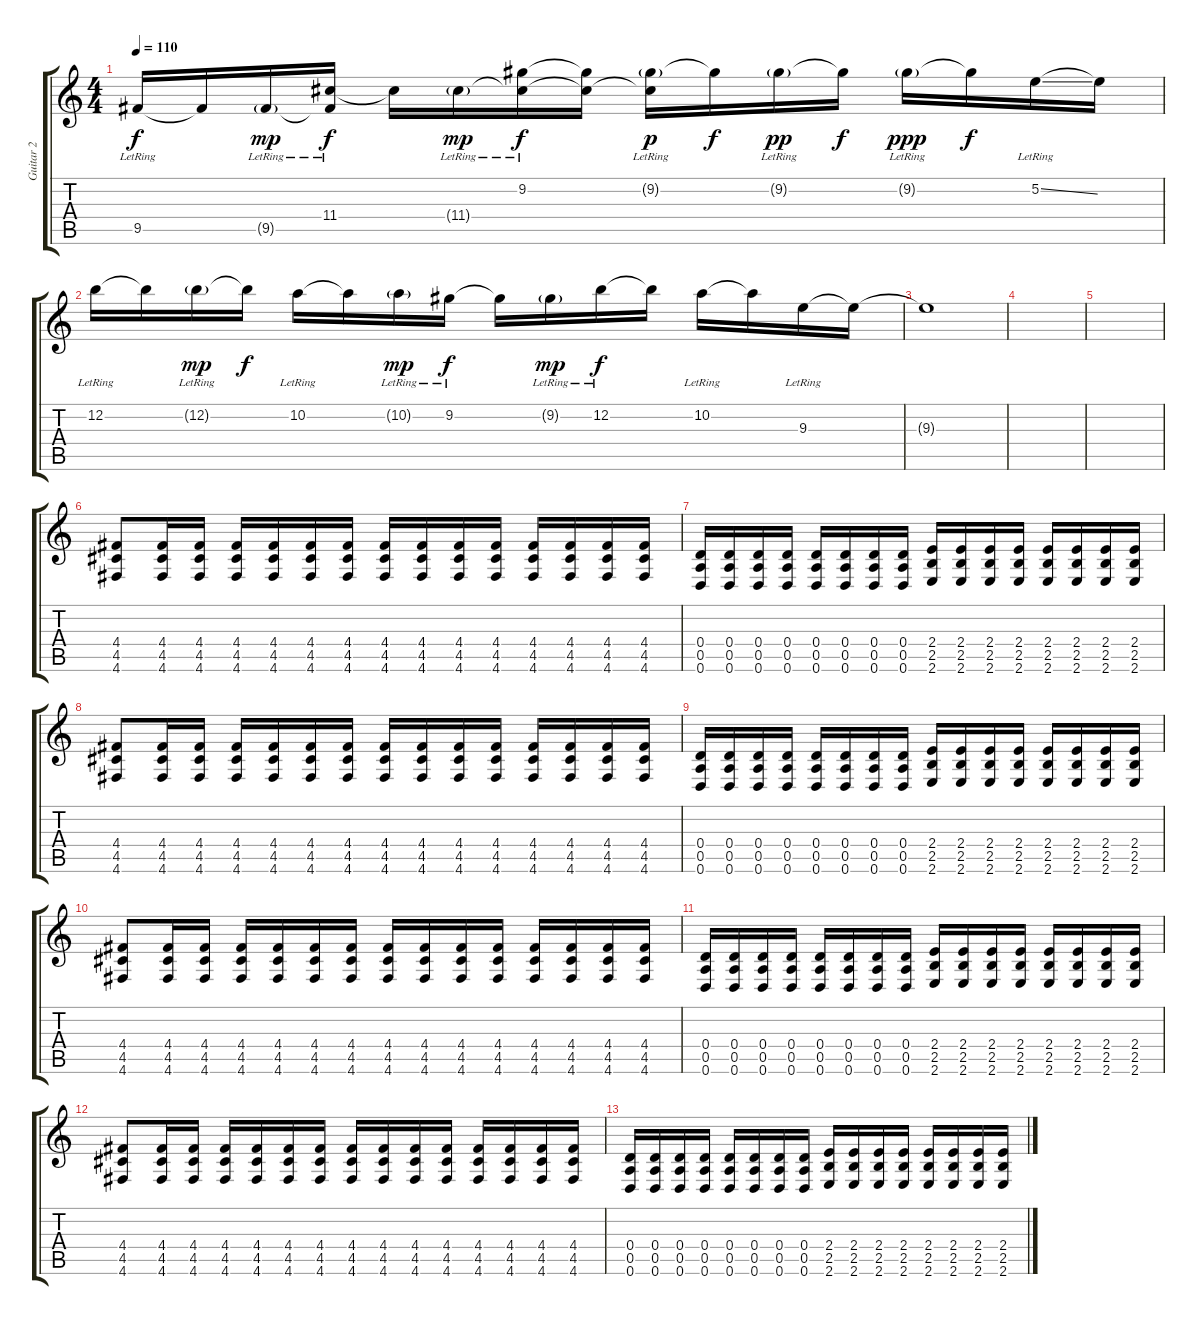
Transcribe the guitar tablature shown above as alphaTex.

\track ("Guitar 2" "Guitar 2") {instrument electricguitarjazz}
\staff {score tabs}
\tuning (E4 B3 G3 D3 A2 D2) {hide}
\ts (4 4)
\tempo 110
\clef g2
\ks c
9.5{lr}.16{dy f} 9.5{t}.16 9.5{g lr}.16{dy mp} (11.4{lr} 9.5{t}).16{dy f} 11.4{t}.16 11.4{g lr}.16{dy mp} (9.2{lr} 11.4{t}).16{dy f} (9.2{t} 11.4{t}).16 (9.2{g lr} 11.4{t}).16{dy p} 9.2{t}.16{dy f} 9.2{g lr}.16{dy pp} 9.2{t}.16{dy f} 9.2{g lr}.16{dy ppp} 9.2{t}.16{dy f} 5.2{ss lr}.16 5.2{t}.16 |
12.2{lr}.16 12.2{t}.16 12.2{g lr}.16{dy mp} 12.2{t}.16{dy f} 10.2{lr}.16 10.2{t}.16 10.2{g lr}.16{dy mp} 9.2{lr}.16{dy f} 9.2{t}.16 9.2{g lr}.16{dy mp} 12.2{lr}.16{dy f} 12.2{t}.16 10.2{lr}.16 10.2{t}.16 9.3{lr}.16 9.3{t}.16 |
9.3{t}.1 |
|
|
(4.4 4.5 4.6).8 (4.4 4.5 4.6).16 (4.4 4.5 4.6).16 (4.4 4.5 4.6).16 (4.4 4.5 4.6).16 (4.4 4.5 4.6).16 (4.4 4.5 4.6).16 (4.4 4.5 4.6).16 (4.4 4.5 4.6).16 (4.4 4.5 4.6).16 (4.4 4.5 4.6).16 (4.4 4.5 4.6).16 (4.4 4.5 4.6).16 (4.4 4.5 4.6).16 (4.4 4.5 4.6).16 |
(0.4 0.5 0.6).16 (0.4 0.5 0.6).16 (0.4 0.5 0.6).16 (0.4 0.5 0.6).16 (0.4 0.5 0.6).16 (0.4 0.5 0.6).16 (0.4 0.5 0.6).16 (0.4 0.5 0.6).16 (2.4 2.5 2.6).16 (2.4 2.5 2.6).16 (2.4 2.5 2.6).16 (2.4 2.5 2.6).16 (2.4 2.5 2.6).16 (2.4 2.5 2.6).16 (2.4 2.5 2.6).16 (2.4 2.5 2.6).16 |
(4.4 4.5 4.6).8 (4.4 4.5 4.6).16 (4.4 4.5 4.6).16 (4.4 4.5 4.6).16 (4.4 4.5 4.6).16 (4.4 4.5 4.6).16 (4.4 4.5 4.6).16 (4.4 4.5 4.6).16 (4.4 4.5 4.6).16 (4.4 4.5 4.6).16 (4.4 4.5 4.6).16 (4.4 4.5 4.6).16 (4.4 4.5 4.6).16 (4.4 4.5 4.6).16 (4.4 4.5 4.6).16 |
(0.4 0.5 0.6).16 (0.4 0.5 0.6).16 (0.4 0.5 0.6).16 (0.4 0.5 0.6).16 (0.4 0.5 0.6).16 (0.4 0.5 0.6).16 (0.4 0.5 0.6).16 (0.4 0.5 0.6).16 (2.4 2.5 2.6).16 (2.4 2.5 2.6).16 (2.4 2.5 2.6).16 (2.4 2.5 2.6).16 (2.4 2.5 2.6).16 (2.4 2.5 2.6).16 (2.4 2.5 2.6).16 (2.4 2.5 2.6).16 |
(4.4 4.5 4.6).8 (4.4 4.5 4.6).16 (4.4 4.5 4.6).16 (4.4 4.5 4.6).16 (4.4 4.5 4.6).16 (4.4 4.5 4.6).16 (4.4 4.5 4.6).16 (4.4 4.5 4.6).16 (4.4 4.5 4.6).16 (4.4 4.5 4.6).16 (4.4 4.5 4.6).16 (4.4 4.5 4.6).16 (4.4 4.5 4.6).16 (4.4 4.5 4.6).16 (4.4 4.5 4.6).16 |
(0.4 0.5 0.6).16 (0.4 0.5 0.6).16 (0.4 0.5 0.6).16 (0.4 0.5 0.6).16 (0.4 0.5 0.6).16 (0.4 0.5 0.6).16 (0.4 0.5 0.6).16 (0.4 0.5 0.6).16 (2.4 2.5 2.6).16 (2.4 2.5 2.6).16 (2.4 2.5 2.6).16 (2.4 2.5 2.6).16 (2.4 2.5 2.6).16 (2.4 2.5 2.6).16 (2.4 2.5 2.6).16 (2.4 2.5 2.6).16 |
(4.4 4.5 4.6).8 (4.4 4.5 4.6).16 (4.4 4.5 4.6).16 (4.4 4.5 4.6).16 (4.4 4.5 4.6).16 (4.4 4.5 4.6).16 (4.4 4.5 4.6).16 (4.4 4.5 4.6).16 (4.4 4.5 4.6).16 (4.4 4.5 4.6).16 (4.4 4.5 4.6).16 (4.4 4.5 4.6).16 (4.4 4.5 4.6).16 (4.4 4.5 4.6).16 (4.4 4.5 4.6).16 |
(0.4 0.5 0.6).16 (0.4 0.5 0.6).16 (0.4 0.5 0.6).16 (0.4 0.5 0.6).16 (0.4 0.5 0.6).16 (0.4 0.5 0.6).16 (0.4 0.5 0.6).16 (0.4 0.5 0.6).16 (2.4 2.5 2.6).16 (2.4 2.5 2.6).16 (2.4 2.5 2.6).16 (2.4 2.5 2.6).16 (2.4 2.5 2.6).16 (2.4 2.5 2.6).16 (2.4 2.5 2.6).16 (2.4 2.5 2.6).16
